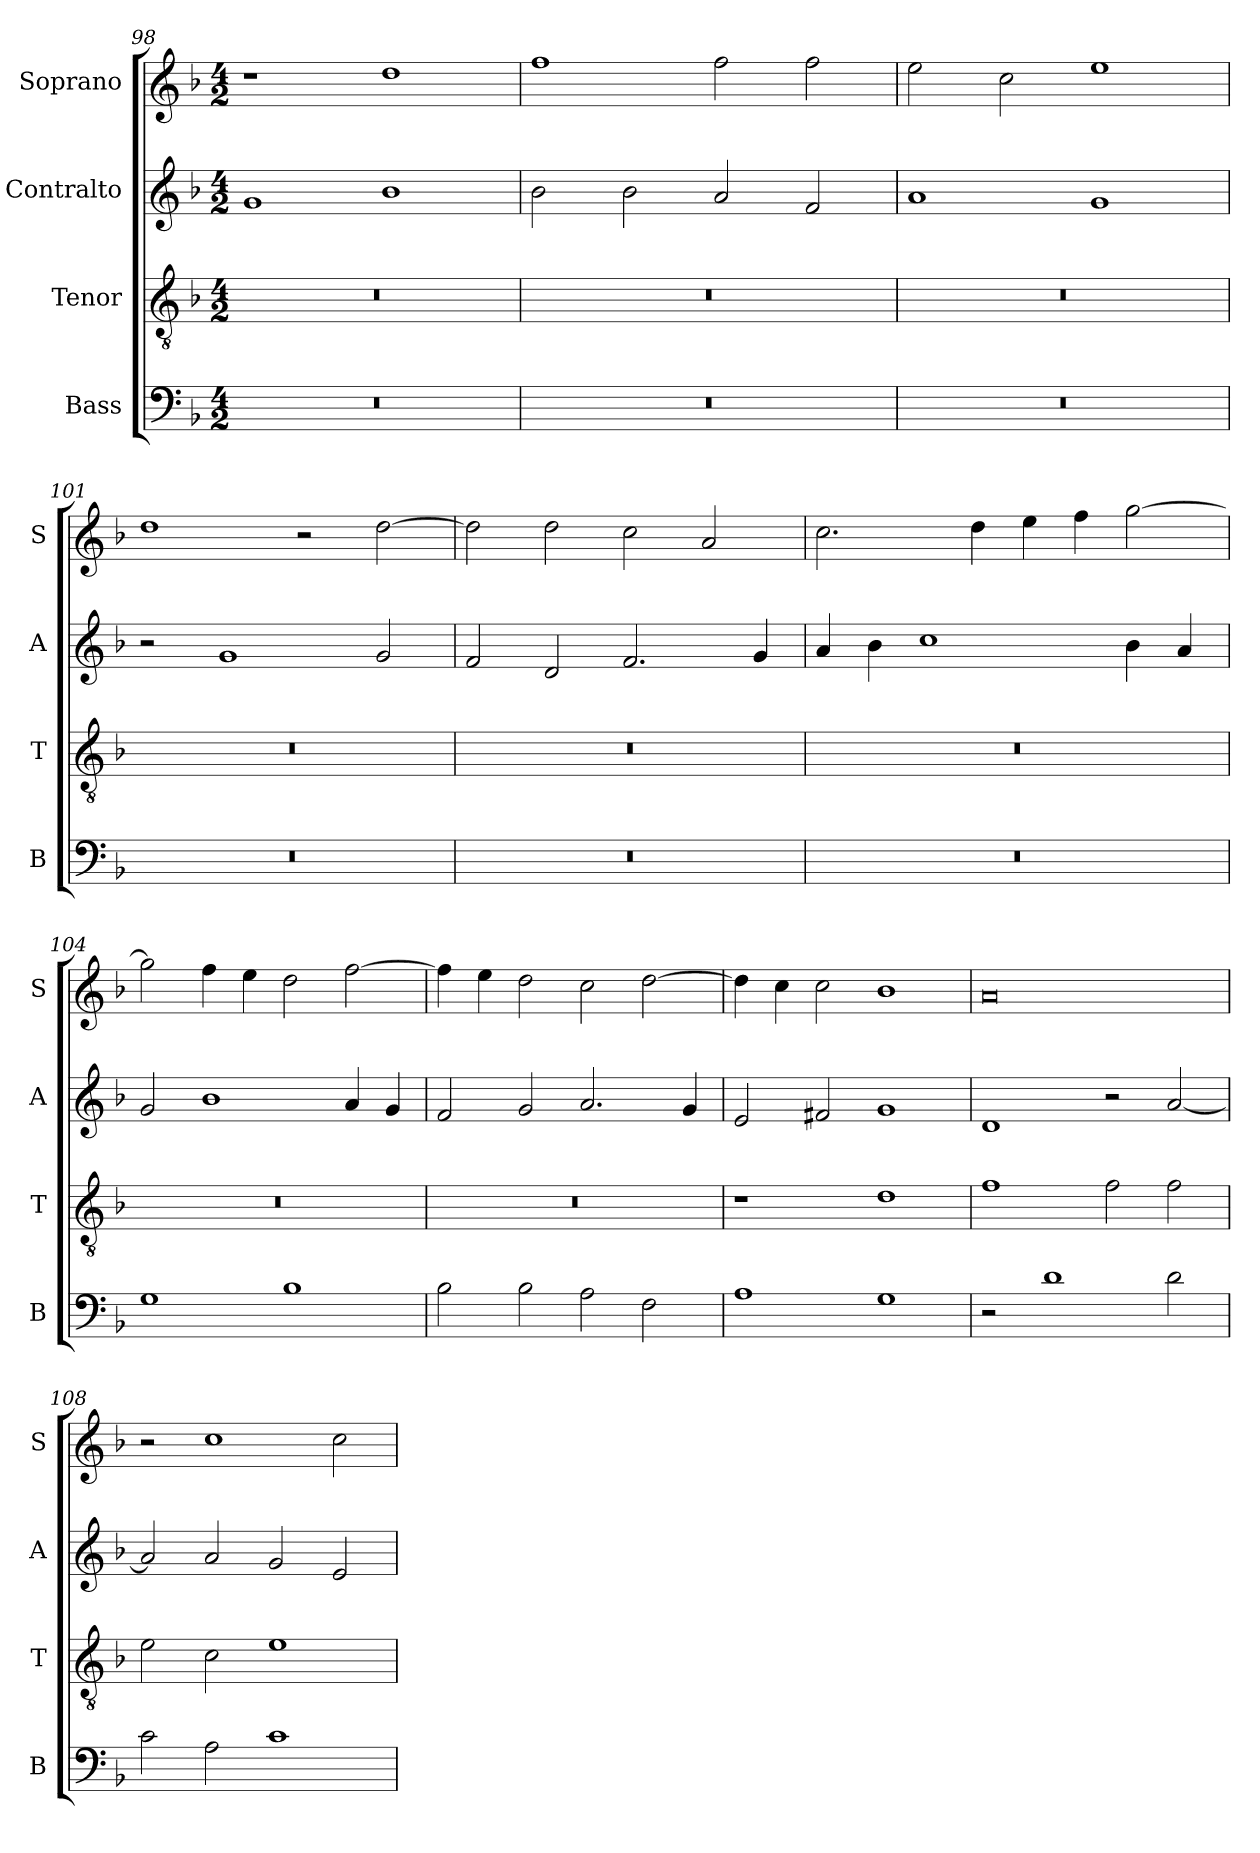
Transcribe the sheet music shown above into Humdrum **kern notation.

**kern	**kern	**kern	**kern
*part4	*part3	*part2	*part1
*staff4	*staff3	*staff2	*staff1
*I"Bass	*I"Tenor	*I"Contralto	*I"Soprano
*I'B	*I'T	*I'A	*I'S
*clefF4	*clefGv2	*clefG2	*clefG2
*k[b-]	*k[b-]	*k[b-]	*k[b-]
*G:dor	*G:dor	*G:dor	*G:dor
*M4/2	*M4/2	*M4/2	*M4/2
=98	=98	=98	=98
0r	0r	1g	1r
.	.	1b-	1dd
=99	=99	=99	=99
0r	0r	2b-	1ff
.	.	2b-	.
.	.	2a	2ff
.	.	2f	2ff
=100	=100	=100	=100
0r	0r	1a	2ee
.	.	.	2cc
.	.	1g	1ee
=101	=101	=101	=101
0r	0r	2r	1dd
.	.	1g	.
.	.	.	2r
.	.	2g	[2dd
=102	=102	=102	=102
0r	0r	2f	2dd]
.	.	2d	2dd
.	.	2.f	2cc
.	.	.	2a
.	.	4g	.
=103	=103	=103	=103
0r	0r	4a	2.cc
.	.	4b-	.
.	.	1cc	.
.	.	.	4dd
.	.	.	4ee
.	.	.	4ff
.	.	4b-	[2gg
.	.	4a	.
=104	=104	=104	=104
1G	0r	2g	2gg]
.	.	1b-	4ff
.	.	.	4ee
1B-	.	.	2dd
.	.	4a	[2ff
.	.	4g	.
=105	=105	=105	=105
2B-	0r	2f	4ff]
.	.	.	4ee
2B-	.	2g	2dd
2A	.	2.a	2cc
2F	.	.	[2dd
.	.	4g	.
=106	=106	=106	=106
1A	1r	2e	4dd]
.	.	.	4cc
.	.	2f#X	2cc
1G	1d	1g	1b-
=107	=107	=107	=107
2r	1f	1d	0a
1d	.	.	.
.	2f	2r	.
2d	2f	[2a	.
=108	=108	=108	=108
2c	2e	2a]	2r
2A	2c	2a	1cc
1c	1e	2g	.
.	.	2e	2cc
=	=	=	=
*-	*-	*-	*-
